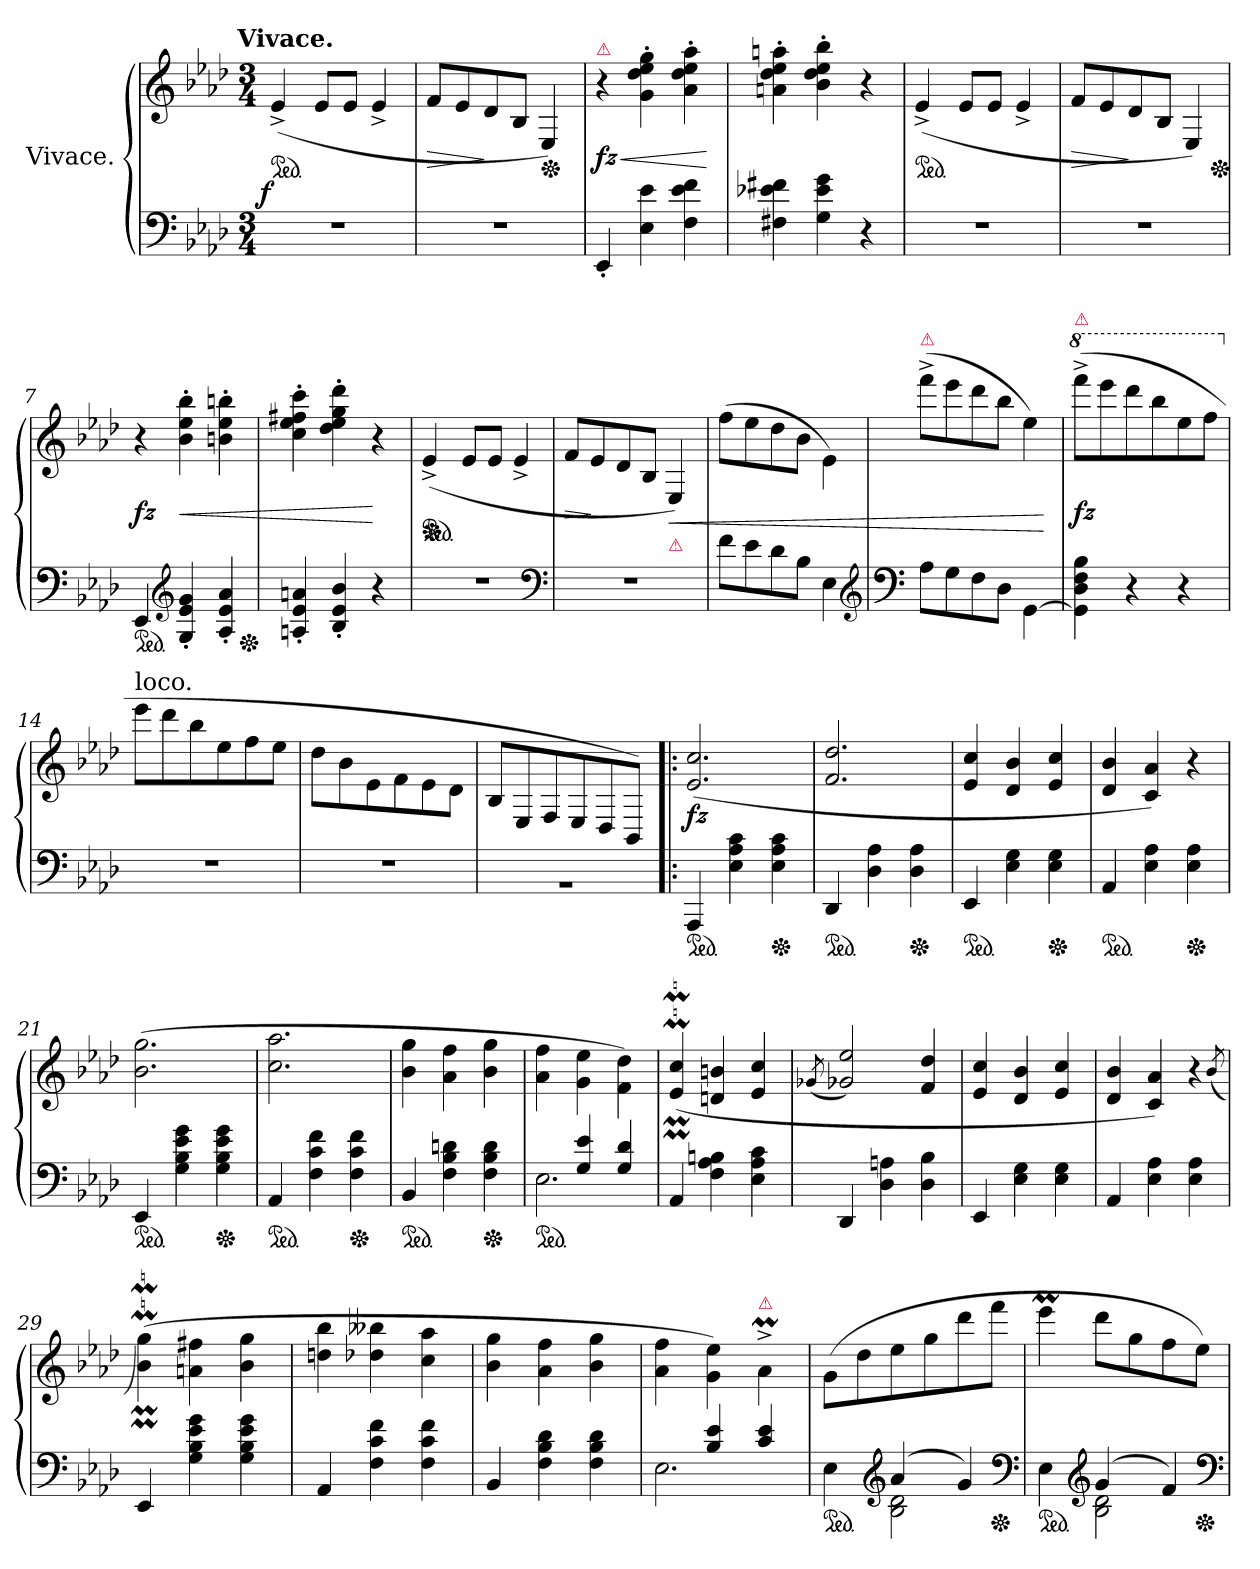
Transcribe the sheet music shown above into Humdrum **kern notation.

**kern	**kern	**dynam
*part1	*part1	*part1
*staff2	*staff1	*staff1/2
*I"Vivace.	*	*
*clefF4	*clefG2	*
*k[b-e-a-d-]	*k[b-e-a-d-]	*
*A-:	*A-:	*
!!LO:TX:omd:t=Vivace.
*M3/4	*M3/4	*
=1	=1	=1
!	!	!LO:DY:rj
*	*ped	*
2.r	(>4e-^<	f
.	8e-L	.
.	8e-J	.
.	4e-^<	.
=2	=2	=2
2.r	8fL	>
.	8e-	.
.	8d-	]
.	8B-/J	.
*	*Xped	*
.	4E-/)	.
=3	=3	=3
!	!LO:TX:a:color=crimson:t=⚠	!
4EE-'<	4r	< fz
4E- 4e-	4g'> 4dd-'> 4ee-'> 4gg'>	.
4F 4e- 4f	4a-'> 4dd-'> 4ee-'> 4aa-'>	.
.	.	[
=4	=4	=4
4F#X 4e-X 4f#X	4an'> 4dd-'> 4ee-'> 4aan'>	.
4G 4e- 4g	4b-'> 4dd-'> 4ee-'> 4bb-'>	.
4r	4r	.
=5	=5	=5
*	*ped	*
2.r	(>4e-^<	.
.	8e-L	.
.	8e-J	.
.	4e-^<	.
=6	=6	=6
2.r	8fL	>
.	8e-	.
.	8d-	]
.	8B-J	.
.	4E-/)	.
*	*Xped	*
=7	=7	=7
*ped	*	*
4EE-	4r	fz
*clefG2	*	*
4G'< 4e-'< 4g'<	4b-'> 4ee-'> 4bb-'>	<
4A-'< 4e-'< 4a-'<	4bn'> 4ee-'> 4bbn'>	.
*Xped	*	*
=8	=8	=8
4An'< 4e-'< 4an'<	4cc'> 4ee-'> 4ff#X'> 4ccc'>	.
4B-'< 4e-'< 4b-'<	4dd-'> 4ee-'> 4gg'> 4ddd-'>	.
4r	4r	[
=9	=9	=9
*	*ped	*
*	*Xped	*
2.r	(>4e-^<	.
.	8e-L	.
.	8e-J	.
.	4e-^<	.
*clefF4	*	*
=10	=10	=10
2.r	8fL	>
.	8e-	]
.	8d-	.
.	8B-/J	.
!	!LO:TX:b:B:color=crimson:t=⚠	!
!	!	!LO:HP:b
.	4E-/)	<
=11	=11	=11
8fL	(>8ffL	.
8e-	8ee-	.
8d-	8dd-	.
8B-J	8b-J	.
4E-	4e-\)	.
*clefG2	*	*
=12	=12	=12
*clefF4	*	*
!	!LO:TX:a:color=crimson:t=⚠	!
8A-L	(>8fff^<L	.
8G	8eee-	.
8F	8ddd-	.
8D-J	8bb-J	.
[4GG\	4ee-)	.
.	.	[
=13	=13	=13
*	*8va	*
!	!LO:TX:a:color=crimson:t=⚠	!
4GG] 4D- 4F 4B-	(>8ffff^<L	fz
.	8eeee-	.
4r	8dddd-	.
.	8bbb-	.
4r	8eee-	.
.	8fffJ	.
=14	=14	=14
*	*X8va	*
!	!LO:TX:a:t=loco.	!
2.r	8eee-L	.
.	8ddd-	.
.	8bb-	.
.	8ee-	.
.	8ff	.
.	8ee-J	.
=15	=15	=15
2.r	8dd-\L	.
.	8b-	.
.	8e-	.
.	8f	.
.	8e-	.
.	8d-J	.
=16	=16	=16
2.rBB	8B-/L	.
.	8E-/	.
.	8F/	.
.	8E-/	.
.	8D-/	.
.	8BB-/J)	.
=17!|:	=17!|:	=17!|:
*ped	*	*
4AAA-	(<2.e- 2.cc	fz
4E- 4A- 4c	.	.
*Xped	*	*
4E- 4A- 4c	.	.
=18	=18	=18
*ped	*	*
4DD-	2.f 2.dd-	.
4D- 4A-	.	.
*Xped	*	*
4D- 4A-	.	.
=19	=19	=19
*ped	*	*
4EE-	4e- 4cc	.
4E- 4G	4d- 4b-	.
*Xped	*	*
4E- 4G	4e- 4cc	.
=20	=20	=20
*ped	*	*
4AA-	4d- 4b-	.
4E- 4A-	4c 4a-)	.
*Xped	*	*
4E- 4A-	4r	.
=21	=21	=21
*ped	*	*
4EE-	(>2.b- 2.gg	.
4G 4B- 4e- 4g	.	.
*Xped	*	*
4G 4B- 4e- 4g	.	.
=22	=22	=22
*ped	*	*
4AA-	2.cc 2.aa-	.
4F 4c 4f	.	.
*Xped	*	*
4F 4c 4f	.	.
=23	=23	=23
*ped	*	*
4BB-	4b- 4gg	.
4F 4B- 4dn	4a- 4ff	.
*Xped	*	*
4F 4B- 4d	4b- 4gg	.
=24	=24	=24
*^	*	*
*ped	*	*	*
4ryy	2.E-	4a- 4ff	.
4G 4e-	.	4g 4ee-	.
4G 4d-	.	4f\ 4dd-\)	.
*v	*v	*	*
=25	=25	=25
4AA-	(<4e-M 4ccM	.
4F 4A- 4Bn	4dn 4bn	.
4E- 4A- 4c	4e- 4cc	.
=26	=26	=26
.	(<8qg-X/	.
4DD-	2g-X/ 2ee-/)	.
4D- 4An	.	.
4D- 4B-	4f 4dd-	.
=27	=27	=27
4EE-	4e- 4cc	.
4E- 4G	4d- 4b-	.
4E- 4G	4e- 4cc	.
=28	=28	=28
4AA-	4d- 4b-	.
4E- 4A-	4c 4a-)	.
4E- 4A-	4r	.
.	(<8qb-/	.
=29	=29	=29
4EE-	(>4b-M 4ggM)	.
4G 4B- 4e- 4g	4an 4ff#X	.
4G 4B- 4e- 4g	4b- 4gg	.
=30	=30	=30
4AA-	4ddn 4bb-	.
4F 4c 4f	4dd-X 4bb--X	.
4F 4c 4f	4cc 4aa-	.
=31	=31	=31
4BB-	4b- 4gg	.
4F 4B- 4d-	4a- 4ff	.
4F 4B- 4d-	4b- 4gg	.
=32	=32	=32
*^	*	*
4ryy	2.E-	4a- 4ff	.
4B- 4e-	.	4g 4ee-)	.
!	!	!LO:TX:a:color=crimson:t=⚠	!
4c 4e-	.	4a-M^>\	.
=33	=33	=33	=33
*ped	*	*	*
4E-\	4ryy	(>8gL	.
.	.	8dd-	.
*clefG2	*	*	*
(>4a-	2B- 2d-	8ee-	.
.	.	8gg	.
4g)	.	8ddd-	.
*Xped	*	*	*
.	.	8fffJ	.
*clefF4	*	*	*
=34	=34	=34	=34
*ped	*	*	*
4E-\	4ryy	4eee-M	.
*clefG2	*	*	*
(>4g	2B- 2d-	8ddd-L	.
.	.	8gg	.
4f)	.	8ff	.
*Xped	*	*	*
.	.	8ee-J)	.
*v	*v	*	*
*clefF4	*	*
=	=	=
*-	*-	*-
